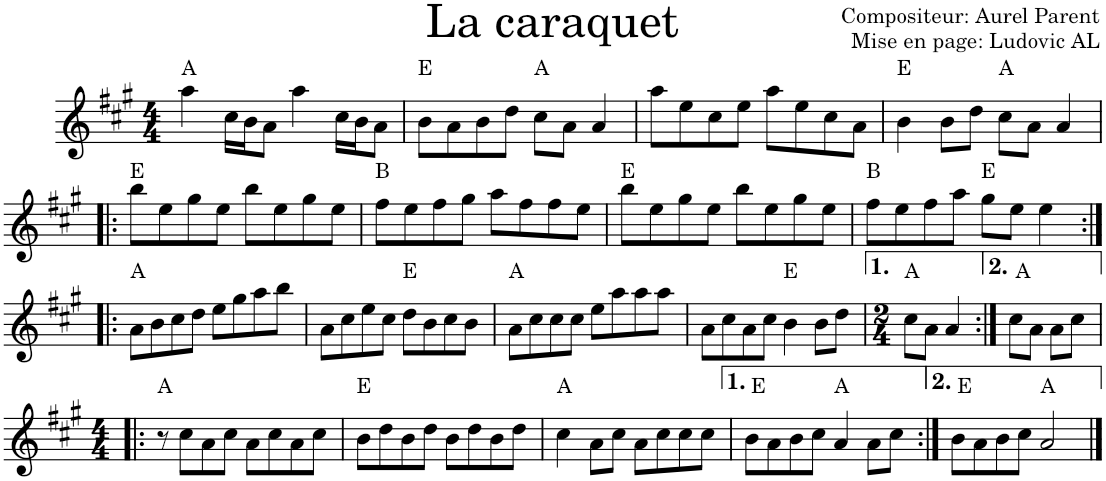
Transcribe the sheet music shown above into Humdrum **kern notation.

**kern	**harte
*part1	*part1
*staff1	*
*I"Voice	*
*I'V	*
*clefG2	*
*k[f#c#g#]	*
*M4/4	*
=1	=1
4aa\	A:maj
16cc#\LL	.
16b\J	.
8a\J	.
4aa\	.
16cc#\LL	.
16b\J	.
8a\J	.
=2	=2
8b\L	E:maj
8a\	.
8b\	.
8dd\J	.
8cc#\L	A:maj
8a\J	.
4a/	.
=3	=3
8aa\L	.
8ee\	.
8cc#\	.
8ee\J	.
8aa\L	.
8ee\	.
8cc#\	.
8a\J	.
=4	=4
4b\	E:maj
8b\L	.
8dd\J	.
8cc#\L	A:maj
8a\J	.
4a/	.
!!LO:LB:g=z
=5!|:	=5!|:
8bb\L	E:maj
8ee\	.
8gg#\	.
8ee\J	.
8bb\L	.
8ee\	.
8gg#\	.
8ee\J	.
=6	=6
8ff#\L	B:maj
8ee\	.
8ff#\	.
8gg#\J	.
8aa\L	.
8ff#\	.
8ff#\	.
8ee\J	.
=7	=7
8bb\L	E:maj
8ee\	.
8gg#\	.
8ee\J	.
8bb\L	.
8ee\	.
8gg#\	.
8ee\J	.
=8	=8
8ff#\L	B:maj
8ee\	.
8ff#\	.
8aa\J	.
8gg#\L	E:maj
8ee\J	.
4ee\	.
!!LO:LB:g=z
=9:|!|:	=9:|!|:
8a\L	A:maj
8b\	.
8cc#\	.
8dd\J	.
8ee\L	.
8gg#\	.
8aa\	.
8bb\J	.
=10	=10
8a\L	.
8cc#\	.
8ee\	.
8cc#\J	.
8dd\L	E:maj
8b\	.
8cc#\	.
8b\J	.
=11	=11
8a\L	A:maj
8cc#\	.
8cc#\	.
8cc#\J	.
8ee\L	.
8aa\	.
8aa\	.
8aa\J	.
=12	=12
8a\L	.
8cc#\	.
8a\	.
8cc#\J	.
4b\	E:maj
8b\L	.
8dd\J	.
=13	=13
*M2/4	*
8cc#\L	A:maj
8a\J	.
4a/	.
=14:|!	=14:|!
8cc#\L	A:maj
8a\J	.
8a\L	.
8cc#\J	.
!!LO:LB:g=z
=15!|:	=15!|:
*M4/4	*
8r	A:maj
8cc#\L	.
8a\	.
8cc#\J	.
8a\L	.
8cc#\	.
8a\	.
8cc#\J	.
=16	=16
8b\L	E:maj
8dd\	.
8b\	.
8dd\J	.
8b\L	.
8dd\	.
8b\	.
8dd\J	.
=17	=17
4cc#\	A:maj
8a\L	.
8cc#\J	.
8a\L	.
8cc#\	.
8cc#\	.
8cc#\J	.
=18	=18
8b\L	E:maj
8a\	.
8b\	.
8cc#\J	.
4a/	A:maj
8a\L	.
8cc#\J	.
=19:|!	=19:|!
8b\L	E:maj
8a\	.
8b\	.
8cc#\J	.
2a/	A:maj
==	==
*-	*-
